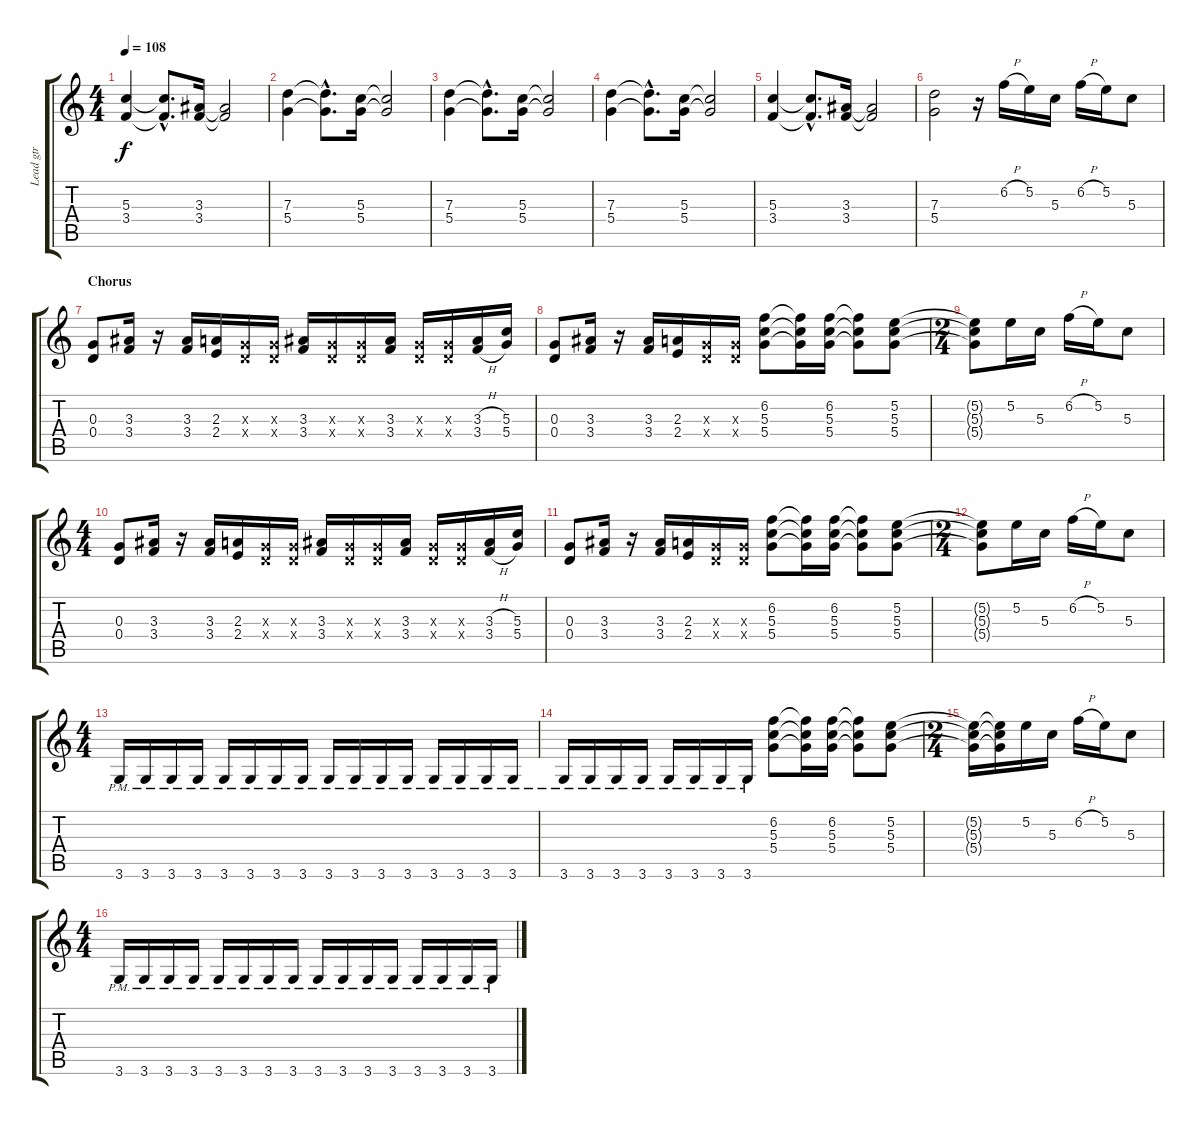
\track ("Lead gtr" "Lead gtr") {instrument distortionguitar}
\staff {score tabs}
\tuning (E4 B3 G3 D3 A2 E2) {hide}
\ts (4 4)
\tempo 108
\clef g2
\ks c
(5.3 3.4).4{dy f} (5.3{hac t} 3.4{hac t}).8{d} (3.3 3.4).16 (3.3{t} 3.4{t}).2 |
(7.3 5.4).4 (7.3{hac t} 5.4{hac t}).8{d} (5.3 5.4).16 (5.3{t} 5.4{t}).2 |
(7.3 5.4).4 (7.3{hac t} 5.4{hac t}).8{d} (5.3 5.4).16 (5.3{t} 5.4{t}).2 |
(7.3 5.4).4 (7.3{hac t} 5.4{hac t}).8{d} (5.3 5.4).16 (5.3{t} 5.4{t}).2 |
(5.3 3.4).4 (5.3{hac t} 3.4{hac t}).8{d} (3.3 3.4).16 (3.3{t} 3.4{t}).2 |
(7.3 5.4).2 r.16 6.2{h}.16 5.2.16 5.3.16 6.2{h}.16 5.2.16 5.3.8 |
\section ("" "Chorus")
(0.3 0.4).8 (3.3 3.4).16 r.16 (3.3 3.4).16 (2.3 2.4).16 (0.3{x} 0.4{x}).16 (0.3{x} 0.4{x}).16 (3.3 3.4).16 (0.3{x} 0.4{x}).16 (0.3{x} 0.4{x}).16 (3.3 3.4).16 (0.3{x} 0.4{x}).16 (0.3{x} 0.4{x}).16 (3.3{h} 3.4{h}).16 (5.3 5.4).16 |
(0.3 0.4).8 (3.3 3.4).16 r.16 (3.3 3.4).16 (2.3 2.4).16 (0.3{x} 0.4{x}).16 (0.3{x} 0.4{x}).16 (6.2 5.3 5.4).8 (6.2{t} 5.3{t} 5.4{t}).16 (6.2 5.3 5.4).16 (6.2{t} 5.3{t} 5.4{t}).8 (5.2 5.3 5.4).8 |
\ts (2 4)
(5.2{t} 5.3{t} 5.4{t}).8 5.2.16 5.3.16 6.2{h}.16 5.2.16 5.3.8 |
\ts (4 4)
(0.3 0.4).8 (3.3 3.4).16 r.16 (3.3 3.4).16 (2.3 2.4).16 (0.3{x} 0.4{x}).16 (0.3{x} 0.4{x}).16 (3.3 3.4).16 (0.3{x} 0.4{x}).16 (0.3{x} 0.4{x}).16 (3.3 3.4).16 (0.3{x} 0.4{x}).16 (0.3{x} 0.4{x}).16 (3.3{h} 3.4{h}).16 (5.3 5.4).16 |
(0.3 0.4).8 (3.3 3.4).16 r.16 (3.3 3.4).16 (2.3 2.4).16 (0.3{x} 0.4{x}).16 (0.3{x} 0.4{x}).16 (6.2 5.3 5.4).8 (6.2{t} 5.3{t} 5.4{t}).16 (6.2 5.3 5.4).16 (6.2{t} 5.3{t} 5.4{t}).8 (5.2 5.3 5.4).8 |
\ts (2 4)
(5.2{t} 5.3{t} 5.4{t}).8 5.2.16 5.3.16 6.2{h}.16 5.2.16 5.3.8 |
\ts (4 4)
3.6{pm}.16 3.6{pm}.16 3.6{pm}.16 3.6{pm}.16 3.6{pm}.16 3.6{pm}.16 3.6{pm}.16 3.6{pm}.16 3.6{pm}.16 3.6{pm}.16 3.6{pm}.16 3.6{pm}.16 3.6{pm}.16 3.6{pm}.16 3.6{pm}.16 3.6{pm}.16 |
3.6{pm}.16 3.6{pm}.16 3.6{pm}.16 3.6{pm}.16 3.6{pm}.16 3.6{pm}.16 3.6{pm}.16 3.6{pm}.16 (6.2 5.3 5.4).8 (6.2{t} 5.3{t} 5.4{t}).16 (6.2 5.3 5.4).16 (6.2{t} 5.3{t} 5.4{t}).8 (5.2 5.3 5.4).8 |
\ts (2 4)
(5.2{t} 5.3{t} 5.4{t}).16 (5.2{t} 5.3{t} 5.4{t}).16 5.2.16 5.3.16 6.2{h}.16 5.2.16 5.3.8 |
\ts (4 4)
3.6{pm}.16 3.6{pm}.16 3.6{pm}.16 3.6{pm}.16 3.6{pm}.16 3.6{pm}.16 3.6{pm}.16 3.6{pm}.16 3.6{pm}.16 3.6{pm}.16 3.6{pm}.16 3.6{pm}.16 3.6{pm}.16 3.6{pm}.16 3.6{pm}.16 3.6{pm}.16
